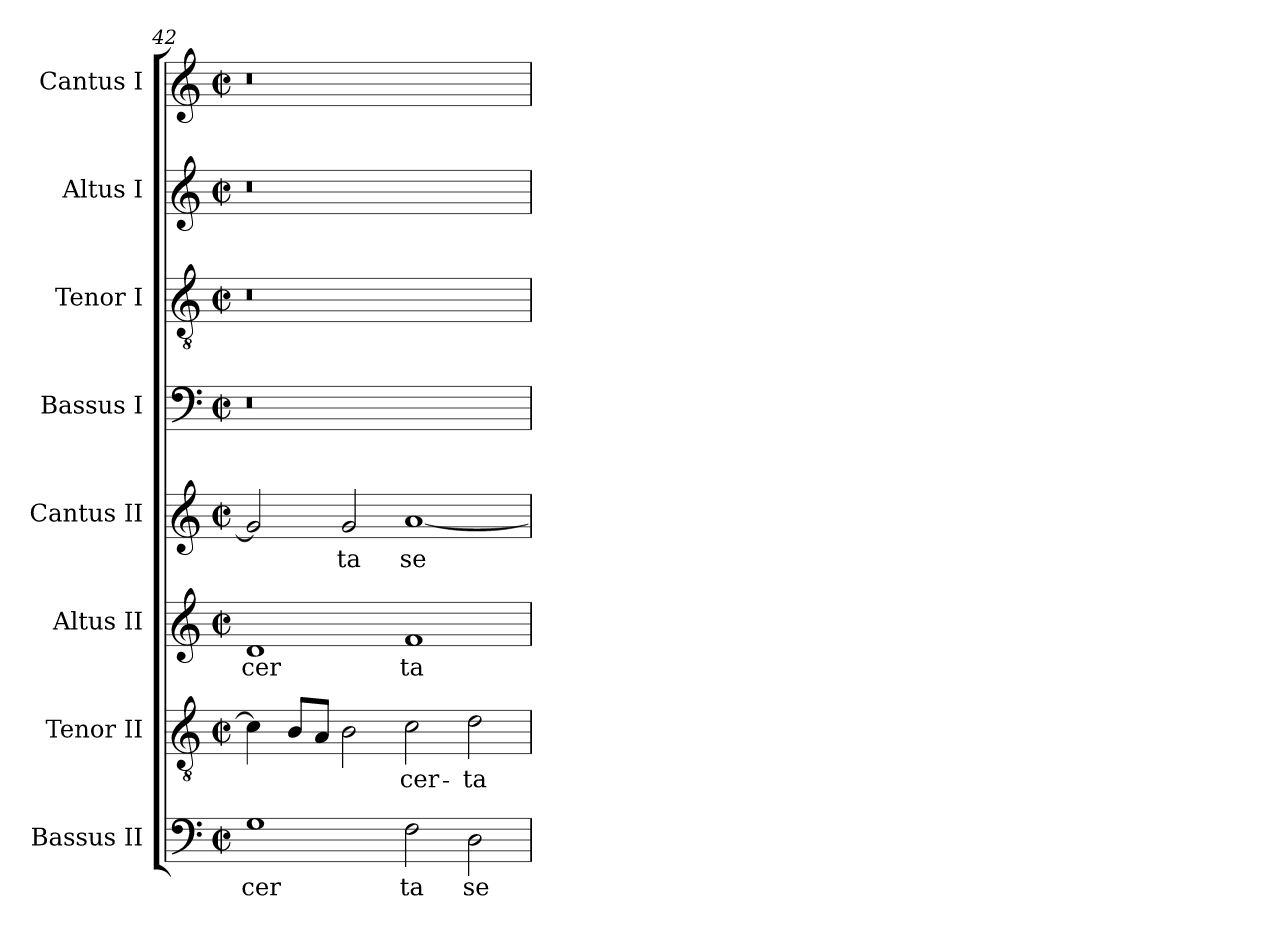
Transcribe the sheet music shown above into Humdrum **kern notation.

**kern	**text	**kern	**text	**kern	**text	**kern	**text	**kern	**kern	**kern	**kern
*part8	*part8	*part7	*part7	*part6	*part6	*part5	*part5	*part4	*part3	*part2	*part1
*staff8	*staff8	*staff7	*staff7	*staff6	*staff6	*staff5	*staff5	*staff4	*staff3	*staff2	*staff1
*I"Bassus II	*	*I"Tenor II	*	*I"Altus II	*	*I"Cantus II	*	*I"Bassus I	*I"Tenor I	*I"Altus I	*I"Cantus I
*clefF4	*	*clefGv2	*	*clefG2	*	*clefG2	*	*clefF4	*clefGv2	*clefG2	*clefG2
*M2/2	*	*M2/2	*	*M2/2	*	*M2/2	*	*M2/2	*M2/2	*M2/2	*M2/2
*met(c|)	*	*met(c|)	*	*met(c|)	*	*met(c|)	*	*met(c|)	*met(c|)	*met(c|)	*met(c|)
=42	=42	=42	=42	=42	=42	=42	=42	=42	=42	=42	=42
!	!LO:LY:b:cj	!	!	!	!LO:LY:b:cj	!	!	!	!	!	!
1G	cer	4c\]	.	1d	cer	2g/]	.	0r	0r	0r	0r
.	.	8B/L	.	.	.	.	.	.	.	.	.
.	.	8A/J	.	.	.	.	.	.	.	.	.
!	!	!	!	!	!	!	!LO:LY:b:cj	!	!	!	!
.	.	2B\	.	.	.	2g/	-ta	.	.	.	.
!	!LO:LY:b:cj	!	!LO:LY:b:cj	!	!LO:LY:b:cj	!	!LO:LY:b:cj	!	!	!	!
2F\	ta	2c\	cer-	1f	ta	[<1a	se-	.	.	.	.
!	!LO:LY:b:cj	!	!LO:LY:b:cj	!	!	!	!	!	!	!	!
2D\	se	2d\	-ta	.	.	.	.	.	.	.	.
=	=	=	=	=	=	=	=	=	=	=	=
*-	*-	*-	*-	*-	*-	*-	*-	*-	*-	*-	*-
